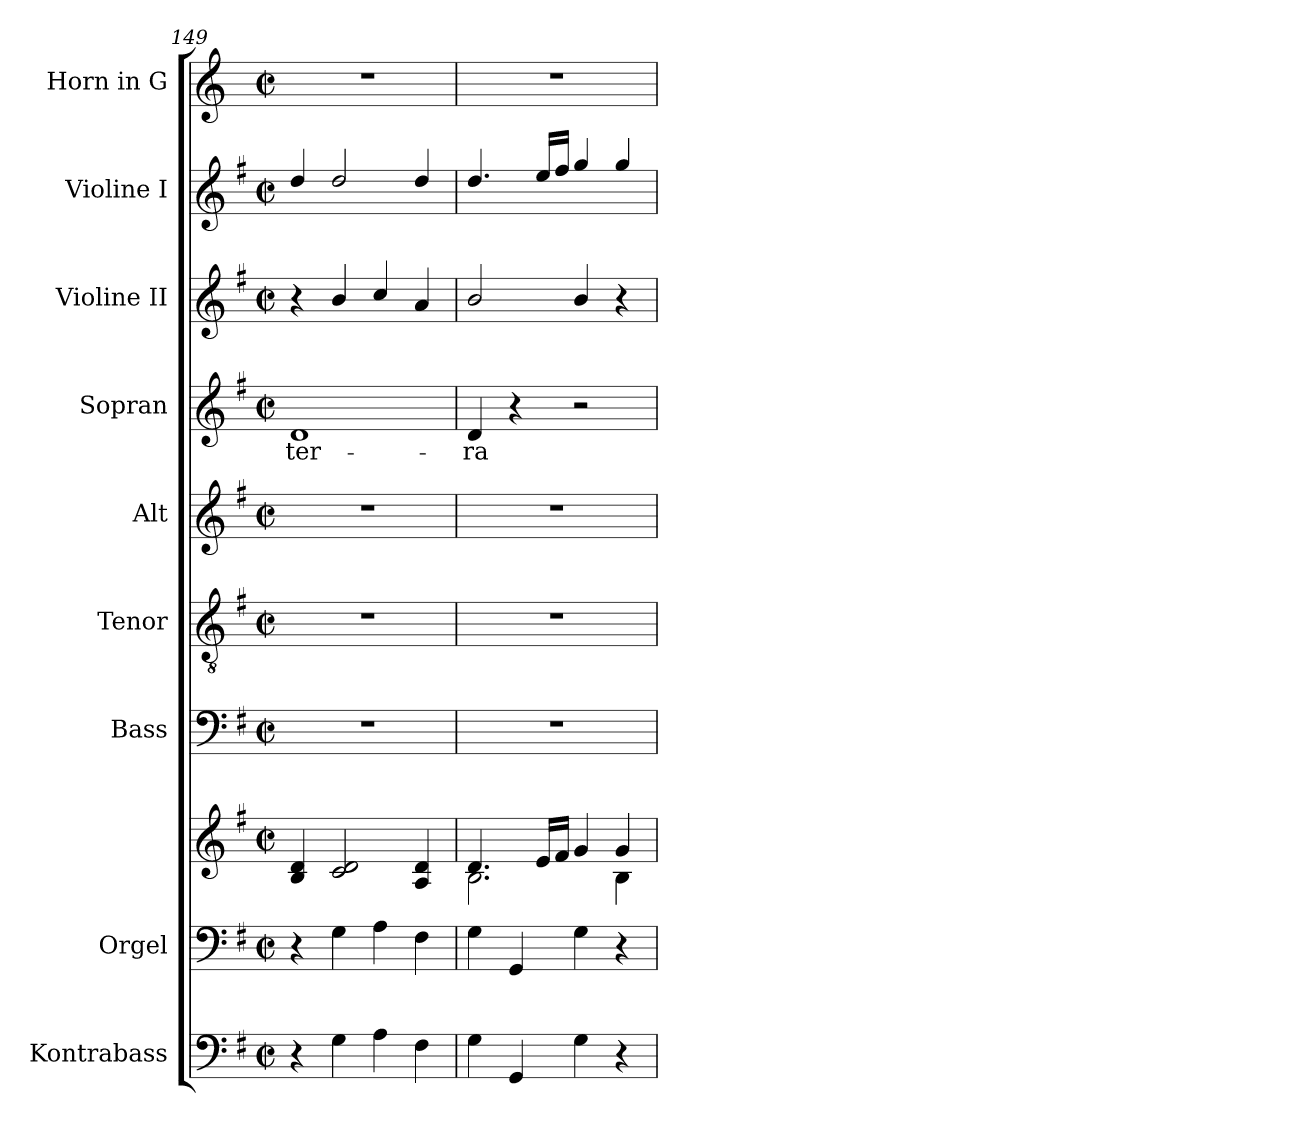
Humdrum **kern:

**kern	**kern	**kern	**kern	**kern	**kern	**kern	**text	**kern	**kern	**kern
*part9	*part8	*part8	*part7	*part6	*part5	*part4	*part4	*part3	*part2	*part1
*staff10	*staff9	*staff8	*staff7	*staff6	*staff5	*staff4	*staff4	*staff3	*staff2	*staff1
*I"Kontrabass	*I"Orgel	*	*I"Bass	*I"Tenor	*I"Alt	*I"Sopran	*	*I"Violine II	*I"Violine I	*I"Horn in G
*I'Kb.	*I'Org.	*	*I'B	*I'T	*I'A	*I'S	*	*I'Vl. II	*I'Vl. I	*I'Hrn.
!!LO:PB:g=z
*clefF4	*clefF4	*clefG2	*clefF4	*clefGv2	*clefG2	*clefG2	*	*clefG2	*clefG2	*clefG2
*ITrd7c12	*	*	*	*	*	*	*	*ITrd7c12	*ITrd7c12	*ITrd3c5
*k[f#]	*k[f#]	*k[f#]	*k[f#]	*k[f#]	*k[f#]	*k[f#]	*	*k[f#]	*k[f#]	*k[f#]
*G:	*G:	*G:	*G:	*G:	*G:	*G:	*	*G:	*G:	*G:
*M2/2	*M2/2	*M2/2	*M2/2	*M2/2	*M2/2	*M2/2	*	*M2/2	*M2/2	*M2/2
*met(c|)	*met(c|)	*met(c|)	*met(c|)	*met(c|)	*met(c|)	*met(c|)	*	*met(c|)	*met(c|)	*met(c|)
=149	=149	=149	=149	=149	=149	=149	=149	=149	=149	=149
!	!	!	!	!	!	!	!LO:LY:b	!	!	!
4r	4r	4B/ 4d/	1r	1r	1r	1d	ter-	4r	4d/	1r
4GG\	4G\	2c/ 2d/	.	.	.	.	.	4B/	2d/	.
4AA\	4A\	.	.	.	.	.	.	4c/	.	.
4FF#\	4F#\	4A/ 4d/	.	.	.	.	.	4A/	4d/	.
=150	=150	=150	=150	=150	=150	=150	=150	=150	=150	=150
*	*	*^	*	*	*	*	*	*	*	*
!	!	!	!	!	!	!	!	!LO:LY:b	!	!	!
4GG\	4G\	4.d/	2.B\	1r	1r	1r	4d/	-ra	2B/	4.d/	1r
4GGG/	4GG/	.	.	.	.	.	4r	.	.	.	.
.	.	16e/LL	.	.	.	.	.	.	.	16e/LL	.
.	.	16f#/JJ	.	.	.	.	.	.	.	16f#/JJ	.
4GG\	4G\	4g/	.	.	.	.	2r	.	4B/	4g/	.
4r	4r	4g/	4B\	.	.	.	.	.	4r	4g/	.
*	*	*v	*v	*	*	*	*	*	*	*	*
=	=	=	=	=	=	=	=	=	=	=
*-	*-	*-	*-	*-	*-	*-	*-	*-	*-	*-
